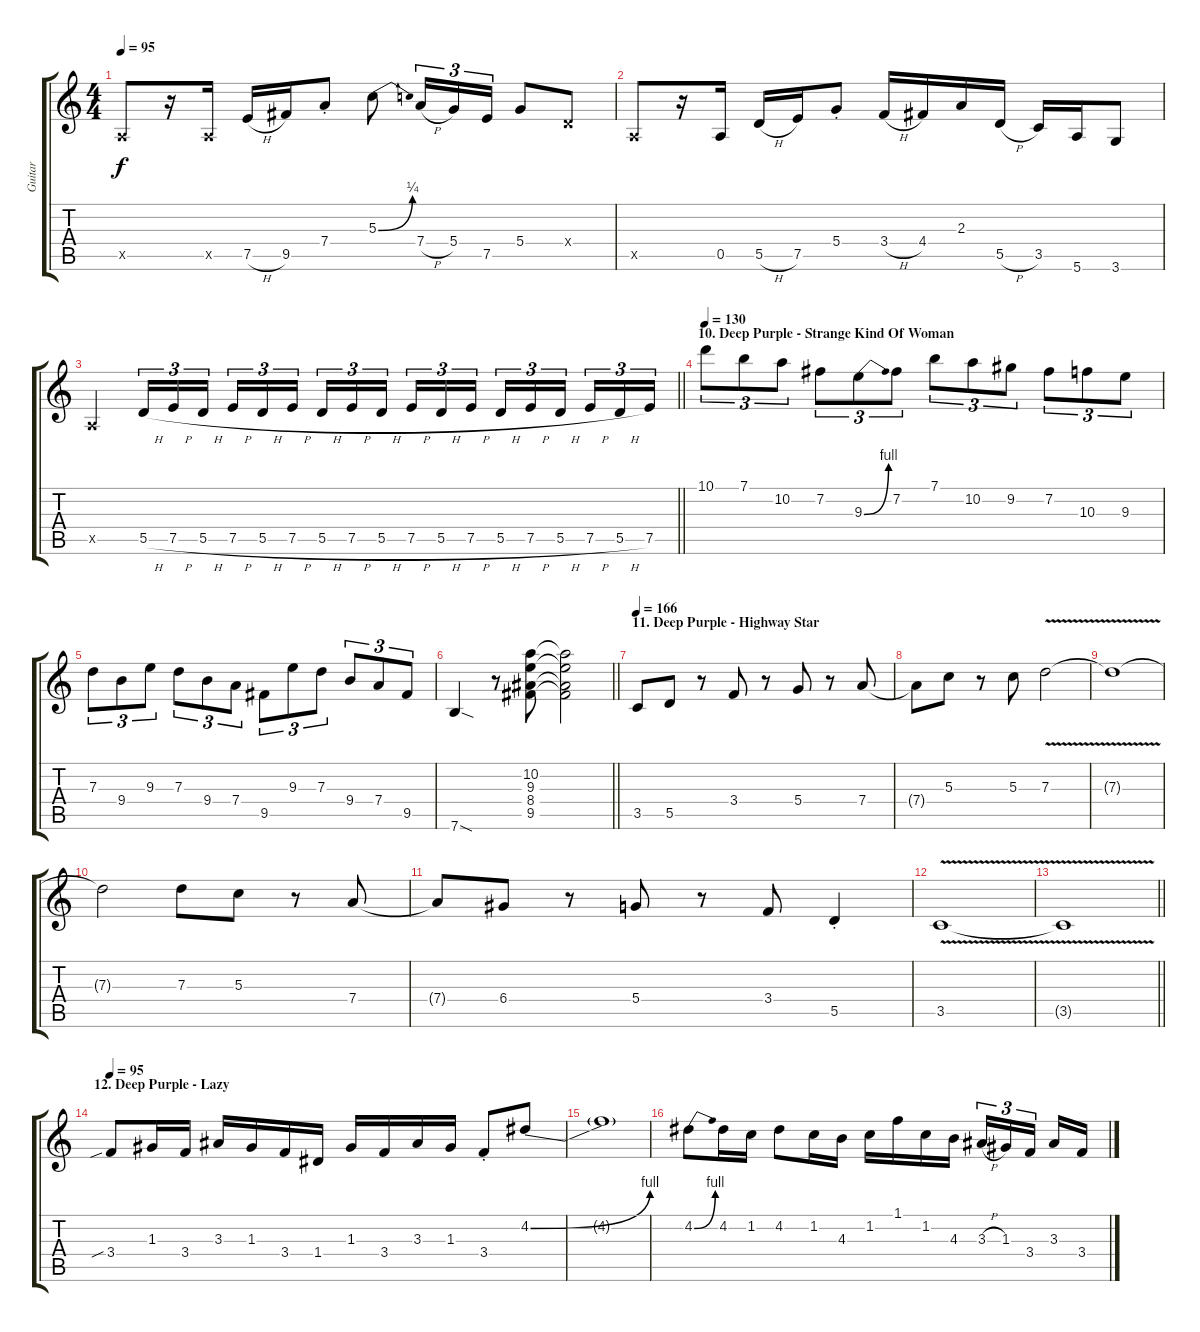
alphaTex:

\track ("Guitar" "Guitar") {instrument overdrivenguitar}
\staff {score tabs}
\tuning (E4 B3 G3 D3 A2 E2) {hide}
\ts (4 4)
\tempo 95
\clef g2
\ks c
0.5{x}.8{dy f} r.16 0.5{x}.16 7.5{h}.16 9.5.16 7.4{st}.8 5.3{be (bend 0 0 60 1)}.8 7.4{h}.16{tu (3 2)} 5.4.16{tu (3 2)} 7.5.16{tu (3 2)} 5.4.8 0.4{x}.8 |
0.5{x}.8 r.16 0.5.16 5.5{h}.16 7.5.16 5.4{st}.8 3.4{h}.16 4.4.16 2.3.16 5.5{h}.16 3.5.16 5.6.16 3.6.8 |
\barLineRight lightlight
0.5{x}.4 5.5{h}.16{tu (3 2)} 7.5{h}.16{tu (3 2)} 5.5{h}.16{tu (3 2) beam splitsecondary} 7.5{h}.16{tu (3 2)} 5.5{h}.16{tu (3 2)} 7.5{h}.16{tu (3 2)} 5.5{h}.16{tu (3 2)} 7.5{h}.16{tu (3 2)} 5.5{h}.16{tu (3 2) beam splitsecondary} 7.5{h}.16{tu (3 2)} 5.5{h}.16{tu (3 2)} 7.5{h}.16{tu (3 2)} 5.5{h}.16{tu (3 2)} 7.5{h}.16{tu (3 2)} 5.5{h}.16{tu (3 2) beam splitsecondary} 7.5{h}.16{tu (3 2)} 5.5{h}.16{tu (3 2)} 7.5.16{tu (3 2)} |
\section ("" "10. Deep Purple - Strange Kind Of Woman")
\tempo 130
10.1.8{tu (3 2)} 7.1.8{tu (3 2)} 10.2.8{tu (3 2)} 7.2.8{tu (3 2)} 9.3{be (bend 0 0 60 4)}.8{tu (3 2)} 7.2.8{tu (3 2)} 7.1.8{tu (3 2)} 10.2.8{tu (3 2)} 9.2.8{tu (3 2)} 7.2.8{tu (3 2)} 10.3.8{tu (3 2)} 9.3.8{tu (3 2)} |
7.3.8{tu (3 2)} 9.4.8{tu (3 2)} 9.3.8{tu (3 2)} 7.3.8{tu (3 2)} 9.4.8{tu (3 2)} 7.4.8{tu (3 2)} 9.5.8{tu (3 2)} 9.3.8{tu (3 2)} 7.3.8{tu (3 2)} 9.4.8{tu (3 2)} 7.4.8{tu (3 2)} 9.5.8{tu (3 2)} |
\barLineRight lightlight
7.6{sod}.4 r.8 (10.2 9.3 8.4 9.5).8 (10.2{t} 9.3{t} 8.4{t} 9.5{t}).2 |
\section ("" "11. Deep Purple - Highway Star")
\tempo 166
3.5.8 5.5.8 r.8 3.4.8 r.8 5.4.8 r.8 7.4.8 |
7.4{t}.8 5.3.8 r.8 5.3.8 7.3{v}.2 |
7.3{t}.1 |
7.3{t}.2 7.3.8 5.3.8 r.8 7.4.8 |
7.4{t}.8 6.4.8 r.8 5.4.8 r.8 3.4.8 5.5{st}.4 |
3.5{v}.1 |
\barLineRight lightlight
3.5{t}.1 |
\section ("" "12. Deep Purple - Lazy")
\tempo 95
3.4{sib}.8 1.3.16 3.4.16 3.3.16 1.3.16 3.4.16 1.4.16 1.3.16 3.4.16 3.3.16 1.3.16 3.4{st}.8 4.2{be (bend 0 0 60 4)}.8 |
4.2{t}.1 |
4.2{be (bend 0 0 60 4)}.8 4.2.16 1.2.16 4.2.8 1.2.16 4.3.16 1.2.16 1.1.16 1.2.16 4.3.16 3.3{h}.16{tu (3 2)} 1.3.16{tu (3 2)} 3.4.16{tu (3 2) beam splitsecondary} 3.3.16 3.4.16
